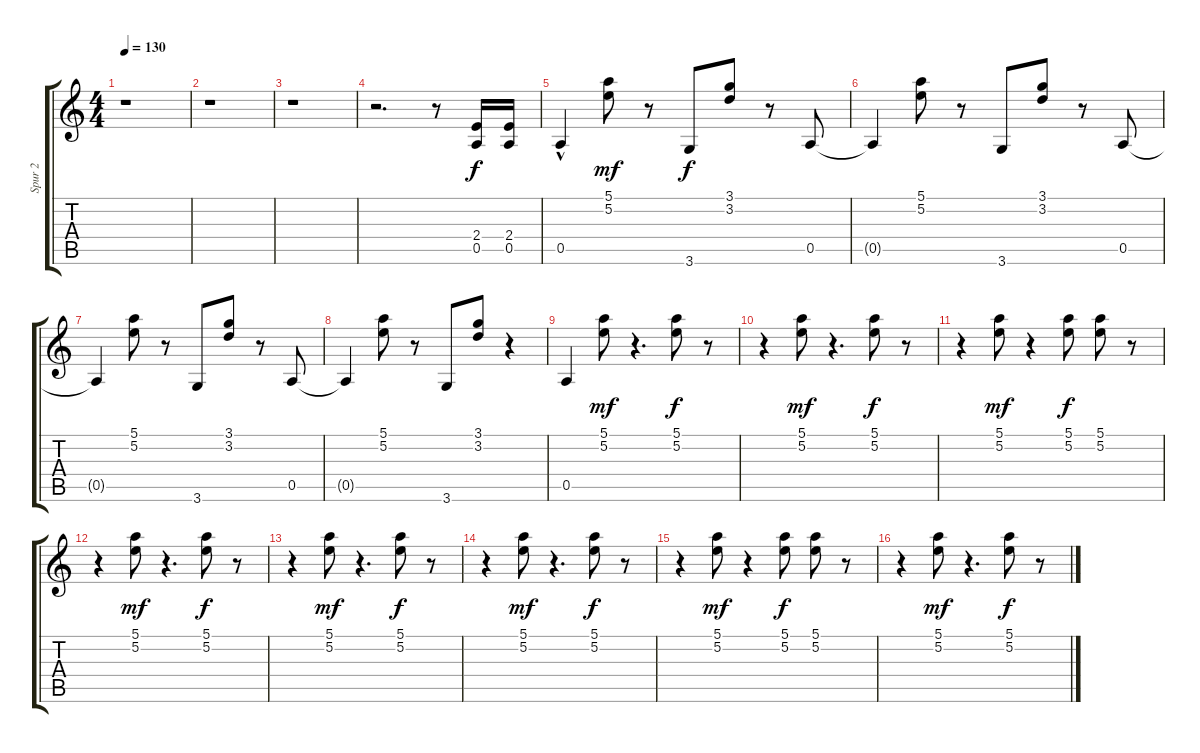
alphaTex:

\track ("Spur 2" "Spur 2") {instrument distortionguitar}
\staff {score tabs}
\tuning (E4 B3 G3 D3 A2 E2) {hide}
\ts (4 4)
\tempo 130
\clef g2
\ks c
r.1{dy f instrument distortionguitar} |
r.1 |
r.1 |
r.2{d} r.8 (2.4 0.5).16 (2.4 0.5).16 |
0.5{hac}.4 (5.1 5.2).8{dy mf} r.8 3.6.8{dy f} (3.1 3.2).8 r.8 0.5.8 |
0.5{t}.4 (5.1 5.2).8 r.8 3.6.8 (3.1 3.2).8 r.8 0.5.8 |
0.5{t}.4 (5.1 5.2).8 r.8 3.6.8 (3.1 3.2).8 r.8 0.5.8 |
0.5{t}.4 (5.1 5.2).8 r.8 3.6.8 (3.1 3.2).8 r.4 |
0.5.4 (5.1 5.2).8{dy mf} r.4{d} (5.1 5.2).8{dy f} r.8 |
r.4 (5.1 5.2).8{dy mf} r.4{d} (5.1 5.2).8{dy f} r.8 |
r.4 (5.1 5.2).8{dy mf} r.4 (5.1 5.2).8{dy f} (5.1 5.2).8 r.8 |
r.4 (5.1 5.2).8{dy mf} r.4{d} (5.1 5.2).8{dy f} r.8 |
r.4 (5.1 5.2).8{dy mf} r.4{d} (5.1 5.2).8{dy f} r.8 |
r.4 (5.1 5.2).8{dy mf} r.4{d} (5.1 5.2).8{dy f} r.8 |
r.4 (5.1 5.2).8{dy mf} r.4 (5.1 5.2).8{dy f} (5.1 5.2).8 r.8 |
r.4 (5.1 5.2).8{dy mf} r.4{d} (5.1 5.2).8{dy f} r.8
